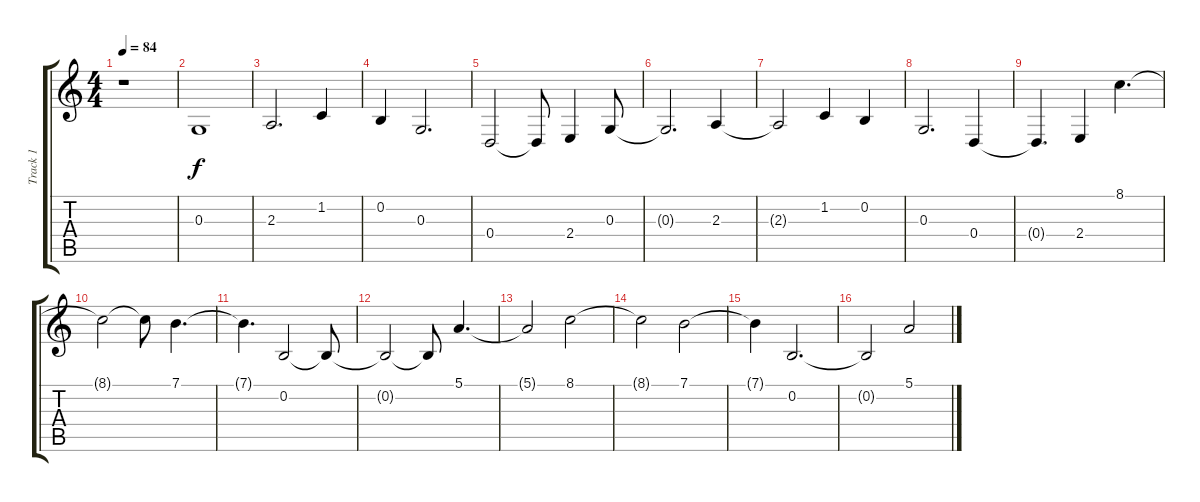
\track ("Track 1" "Track 1") {instrument stringensemble2}
\staff {score tabs}
\tuning (E4 B3 G3 D3 A2 E2) {hide}
\ts (4 4)
\tempo 84
\clef g2
\ks c
r.1{dy f} |
0.3.1 |
2.3.2{d} 1.2.4 |
0.2.4 0.3.2{d} |
0.4.2 0.4{t}.8 2.4.4 0.3.8 |
0.3{t}.2{d} 2.3.4 |
2.3{t}.2 1.2.4 0.2.4 |
0.3.2{d} 0.4.4 |
0.4{t}.4{d} 2.4.4 8.1.4{d} |
8.1{t}.2 8.1{t}.8 7.1.4{d} |
7.1{t}.4{d} 0.2.2 0.2{t}.8 |
0.2{t}.2 0.2{t}.8 5.1.4{d} |
5.1{t}.2 8.1.2 |
8.1{t}.2 7.1.2 |
7.1{t}.4 0.2.2{d} |
0.2{t}.2 5.1.2
